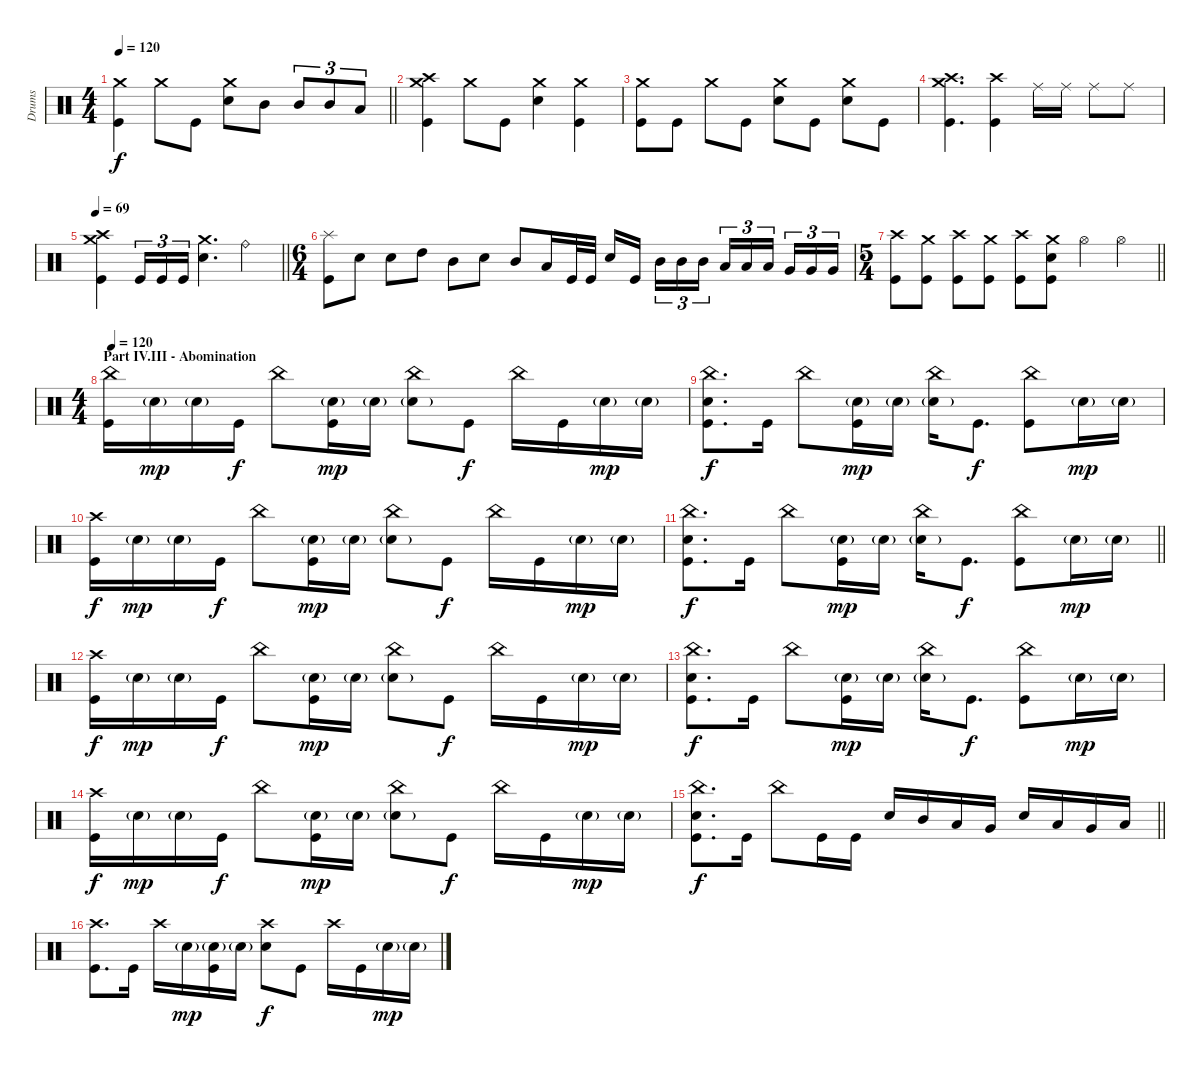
\track ("Drums" "Drums") {instrument percussion}
\staff
\articulation defaults
\ts (4 4)
\tempo 120
\clef neutral
\barLineRight lightlight
\ks c
("Crash medium (hit)" "Kick (hit)").4{dy f} "Crash medium (hit)".8 "Kick (hit)".8 ("Crash medium (hit)" "Electric Snare (hit)").8 "Mid Tom (hit)".8 "Mid Tom (hit)".8{tu (3 2)} "Mid Tom (hit)".8{tu (3 2)} "Low Tom (hit)".8{tu (3 2)} |
("Crash high (hit)" "Crash medium (hit)" "Kick (hit)").4 "Crash medium (hit)".8 "Kick (hit)".8 ("Crash medium (hit)" "Electric Snare (hit)").4 ("Crash medium (hit)" "Kick (hit)").4 |
("Crash medium (hit)" "Kick (hit)").8 "Kick (hit)".8 "Crash medium (hit)".8 "Kick (hit)".8 ("Crash medium (hit)" "Electric Snare (hit)").8 "Kick (hit)".8 ("Crash medium (hit)" "Electric Snare (hit)").8 "Kick (hit)".8 |
("Crash medium (hit)" "Crash high (hit)" "Kick (hit)").4{d} ("Crash high (hit)" "Kick (hit)").4 "Ride (middle)".16 "Ride (middle)".16 "Ride (middle)".8 "Ride (middle)".8 |
\tempo 69
\barLineRight lightlight
("Crash high (hit)" "Crash medium (hit)" "Kick (hit)").4 "Kick (hit)".16{tu (3 2)} "Kick (hit)".16{tu (3 2)} "Kick (hit)".16{tu (3 2)} ("Crash medium (hit)" "Electric Snare (hit)").4{d} "Ride (bell)".4 |
\ts (6 4)
("Splash (hit)" "Kick (hit)").8{volume 15} "Electric Snare (hit)".8 "Electric Snare (hit)".8 "High Tom (hit)".8 "Mid Tom (hit)".8 "Electric Snare (hit)".8 "Mid Tom (hit)".8 "Low Tom (hit)".16 "Kick (hit)".32 "Kick (hit)".32 "Electric Snare (hit)".16 "Kick (hit)".16{beam splitsecondary} "Mid Tom (hit)".16{tu (3 2)} "Mid Tom (hit)".16{tu (3 2)} "Mid Tom (hit)".16{tu (3 2) beam splitsecondary} "Low Tom (hit)".16{tu (3 2)} "Low Tom (hit)".16{tu (3 2)} "Low Tom (hit)".16{tu (3 2) beam splitsecondary} "Very Low Tom (hit)".16{tu (3 2)} "Very Low Tom (hit)".16{tu (3 2)} "Very Low Tom (hit)".16{tu (3 2)} |
\ts (5 4)
\barLineRight lightlight
("Crash high (hit)" "Kick (hit)").8 ("Crash medium (hit)" "Kick (hit)").8 ("Crash high (hit)" "Kick (hit)").8 ("Crash medium (hit)" "Kick (hit)").8 ("Crash high (hit)" "Kick (hit)").8 ("Crash medium (hit)" "Electric Snare (hit)" "Kick (hit)").8 "Hi-Hat (open)".4 "Hi-Hat (open)".4 |
\ts (4 4)
\section ("" "Part IV.III - Abomination")
\tempo 120
("China (hit)" "Kick (hit)").16 "Electric Snare (hit)"{g}.16{dy mp} "Electric Snare (hit)"{g}.16 "Kick (hit)".16{dy f} "China (hit)".8 ("Electric Snare (hit)"{g} "Kick (hit)").16{dy mp} "Electric Snare (hit)"{g}.16 ("China (hit)" "Electric Snare (hit)"{g}).8 "Kick (hit)".8{dy f} "China (hit)".16 "Kick (hit)".16 "Electric Snare (hit)"{g}.16{dy mp} "Electric Snare (hit)"{g}.16 |
("China (hit)" "Electric Snare (hit)" "Kick (hit)").8{d dy f} "Kick (hit)".16 "China (hit)".8 ("Electric Snare (hit)"{g} "Kick (hit)").16{dy mp} "Electric Snare (hit)"{g}.16 ("China (hit)" "Electric Snare (hit)"{g}).16 "Kick (hit)".8{d dy f} ("China (hit)" "Kick (hit)").8 "Electric Snare (hit)"{g}.16{dy mp} "Electric Snare (hit)"{g}.16 |
("Crash high (hit)" "Kick (hit)").16{dy f} "Electric Snare (hit)"{g}.16{dy mp} "Electric Snare (hit)"{g}.16 "Kick (hit)".16{dy f} "China (hit)".8 ("Electric Snare (hit)"{g} "Kick (hit)").16{dy mp} "Electric Snare (hit)"{g}.16 ("China (hit)" "Electric Snare (hit)"{g}).8 "Kick (hit)".8{dy f} "China (hit)".16 "Kick (hit)".16 "Electric Snare (hit)"{g}.16{dy mp} "Electric Snare (hit)"{g}.16 |
\barLineRight lightlight
("China (hit)" "Electric Snare (hit)" "Kick (hit)").8{d dy f} "Kick (hit)".16 "China (hit)".8 ("Electric Snare (hit)"{g} "Kick (hit)").16{dy mp} "Electric Snare (hit)"{g}.16 ("China (hit)" "Electric Snare (hit)"{g}).16 "Kick (hit)".8{d dy f} ("China (hit)" "Kick (hit)").8 "Electric Snare (hit)"{g}.16{dy mp} "Electric Snare (hit)"{g}.16 |
("Crash high (hit)" "Kick (hit)").16{dy f} "Electric Snare (hit)"{g}.16{dy mp} "Electric Snare (hit)"{g}.16 "Kick (hit)".16{dy f} "China (hit)".8 ("Electric Snare (hit)"{g} "Kick (hit)").16{dy mp} "Electric Snare (hit)"{g}.16 ("China (hit)" "Electric Snare (hit)"{g}).8 "Kick (hit)".8{dy f} "China (hit)".16 "Kick (hit)".16 "Electric Snare (hit)"{g}.16{dy mp} "Electric Snare (hit)"{g}.16 |
("China (hit)" "Electric Snare (hit)" "Kick (hit)").8{d dy f} "Kick (hit)".16 "China (hit)".8 ("Electric Snare (hit)"{g} "Kick (hit)").16{dy mp} "Electric Snare (hit)"{g}.16 ("China (hit)" "Electric Snare (hit)"{g}).16 "Kick (hit)".8{d dy f} ("China (hit)" "Kick (hit)").8 "Electric Snare (hit)"{g}.16{dy mp} "Electric Snare (hit)"{g}.16 |
("Crash high (hit)" "Kick (hit)").16{dy f} "Electric Snare (hit)"{g}.16{dy mp} "Electric Snare (hit)"{g}.16 "Kick (hit)".16{dy f} "China (hit)".8 ("Electric Snare (hit)"{g} "Kick (hit)").16{dy mp} "Electric Snare (hit)"{g}.16 ("China (hit)" "Electric Snare (hit)"{g}).8 "Kick (hit)".8{dy f} "China (hit)".16 "Kick (hit)".16 "Electric Snare (hit)"{g}.16{dy mp} "Electric Snare (hit)"{g}.16 |
\barLineRight lightlight
("China (hit)" "Electric Snare (hit)" "Kick (hit)").8{d dy f} "Kick (hit)".16 "China (hit)".8 "Kick (hit)".16 "Kick (hit)".16 "Electric Snare (hit)".16 "Mid Tom (hit)".16 "Low Tom (hit)".16 "Very Low Tom (hit)".16 "Electric Snare (hit)".16 "Low Tom (hit)".16 "Very Low Tom (hit)".16 "Low Floor Tom (hit)".16 |
\section ("" "")
("Crash high (hit)" "Kick (hit)").8{d} "Kick (hit)".16 "Crash high (hit)".16 "Electric Snare (hit)"{g}.16{dy mp} ("Electric Snare (hit)"{g} "Kick (hit)").16 "Electric Snare (hit)"{g}.16 ("Crash high (hit)" "Electric Snare (hit)").8{dy f} "Kick (hit)".8 "Crash high (hit)".16 "Kick (hit)".16 "Electric Snare (hit)"{g}.16{dy mp} "Electric Snare (hit)"{g}.16
